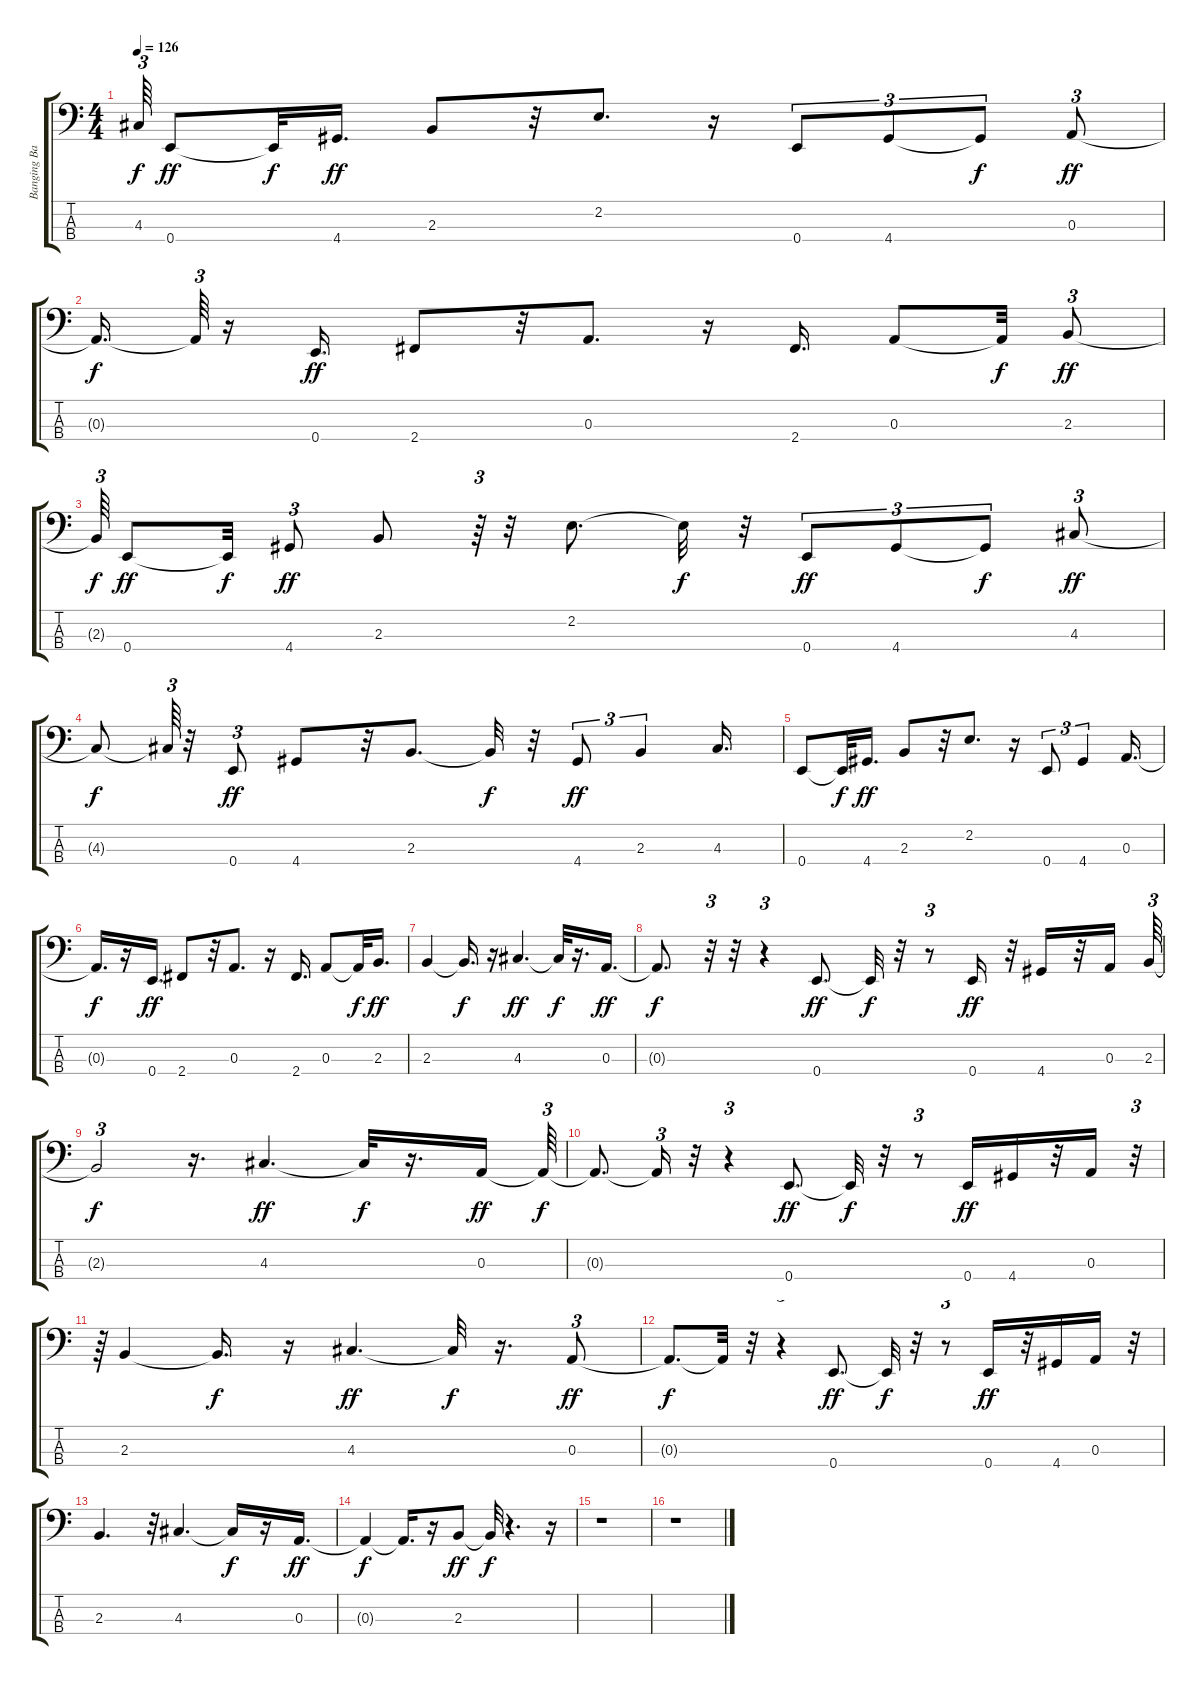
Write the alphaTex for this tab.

\track ("Banging Bass" "Banging Ba") {instrument slapbass1}
\staff {score tabs}
\tuning (G2 D2 A1 E1) {hide}
\ts (4 4)
\tempo 126
\clef f4
\ks c
4.3{t}.64{tu (3 2) dy f} 0.4.8{dy ff} 0.4{t}.32{dy f} 4.4.16{d dy ff} 2.3.8 r.32 2.2.8{d} r.16 0.4.8{tu (3 2)} 4.4.8{tu (3 2)} 4.4{t}.8{tu (3 2) dy f} 0.3.8{tu (3 2) dy ff} |
0.3{t}.16{d dy f} 0.3{t}.64{tu (3 2)} r.16 0.4.16{d dy ff} 2.4.8 r.32 0.3.8{d} r.16 2.4.16{d} 0.3.8 0.3{t}.32{dy f} 2.3.8{tu (3 2) dy ff} |
2.3{t}.64{tu (3 2) dy f} 0.4.8{dy ff} 0.4{t}.32{dy f} 4.4.8{tu (3 2) dy ff} 2.3.8 r.64{tu (3 2)} r.32 2.2.8{d} 2.2{t}.32{dy f} r.32 0.4.8{tu (3 2) dy ff} 4.4.8{tu (3 2)} 4.4{t}.8{tu (3 2) dy f} 4.3.8{tu (3 2) dy ff} |
4.3{t}.8{dy f} 4.3{t}.64{tu (3 2)} r.32 0.4.8{tu (3 2) dy ff} 4.4.8 r.32 2.3.8{d} 2.3{t}.32{dy f} r.32 4.4.8{tu (3 2) dy ff} 2.3.4{tu (3 2)} 4.3.16{d} |
0.4.8 0.4{t}.32{dy f} 4.4.16{d dy ff} 2.3.8 r.32 2.2.8{d} r.16 0.4.8{tu (3 2)} 4.4.4{tu (3 2)} 0.3.16{d} |
0.3{t}.16{d dy f} r.16 0.4.16{d dy ff} 2.4.8 r.32 0.3.8{d} r.16 2.4.16{d} 0.3.8 0.3{t}.32{dy f} 2.3.16{d dy ff} |
2.3.4 2.3{t}.16{d dy f} r.16 4.3.4{d dy ff} 4.3{t}.32{dy f} r.16{d} 0.3.16{d dy ff} |
0.3{t}.8{d dy f} r.32{tu (3 2)} r.32 r.4{tu (3 2)} 0.4.8{d dy ff} 0.4{t}.32{dy f} r.32 r.8{tu (3 2)} 0.4.16{dy ff} r.32 4.4.16 r.32 0.3.16 2.3.64{tu (3 2)} |
2.3{t}.2{tu (3 2) dy f} r.16{d} 4.3.4{d dy ff} 4.3{t}.32{dy f} r.16{d} 0.3.16{dy ff} 0.3{t}.64{tu (3 2) dy f} |
0.3{t}.8{d} 0.3{t}.16{tu (3 2)} r.32 r.4{tu (3 2)} 0.4.8{d dy ff} 0.4{t}.32{dy f} r.32 r.8{tu (3 2)} 0.4.16{dy ff} 4.4.16 r.32 0.3.16 r.32{tu (3 2)} |
r.64{tu (3 2)} 2.3.4 2.3{t}.16{d dy f} r.16 4.3.4{d dy ff} 4.3{t}.32{dy f} r.16{d} 0.3.8{tu (3 2) dy ff} |
0.3{t}.8{d dy f} 0.3{t}.32 r.32 r.4{tu (3 2)} 0.4.8{d dy ff} 0.4{t}.32{dy f} r.32 r.8{tu (3 2)} 0.4.16{dy ff} r.32 4.4.16 0.3.16 r.32 |
2.3.4{d} r.32 4.3.4{d} 4.3{t}.16{dy f} r.16 0.3.16{d dy ff} |
0.3{t}.4{dy f} 0.3{t}.16{d} r.16 2.3.8{dy ff} 2.3{t}.32{dy f} r.4{d} r.16 |
r.1 |
r.1
